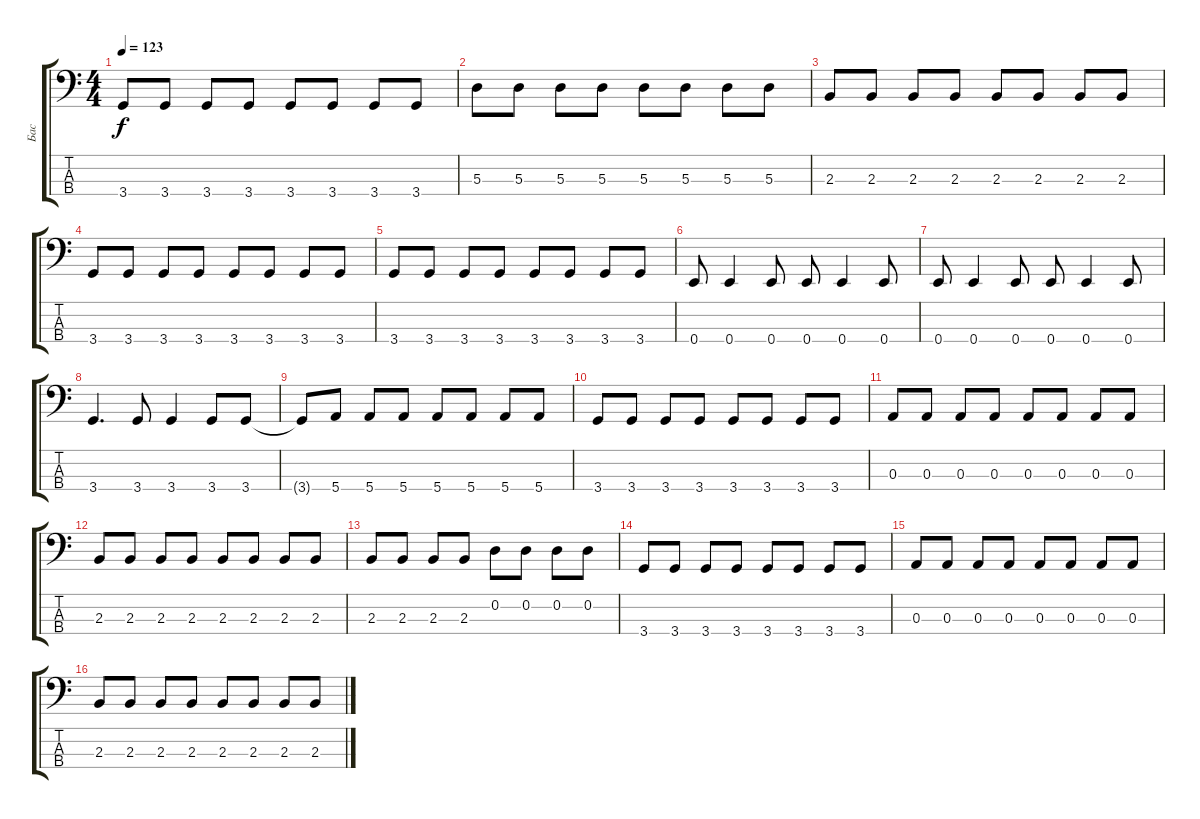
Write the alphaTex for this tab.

\track ("Бас" "Бас") {instrument electricbassfinger}
\staff {score tabs}
\tuning (G2 D2 A1 E1) {hide}
\ts (4 4)
\tempo 123
\clef f4
\ks c
3.4.8{dy f} 3.4.8 3.4.8 3.4.8 3.4.8 3.4.8 3.4.8 3.4.8 |
5.3.8 5.3.8 5.3.8 5.3.8 5.3.8 5.3.8 5.3.8 5.3.8 |
2.3.8 2.3.8 2.3.8 2.3.8 2.3.8 2.3.8 2.3.8 2.3.8 |
3.4.8 3.4.8 3.4.8 3.4.8 3.4.8 3.4.8 3.4.8 3.4.8 |
3.4.8 3.4.8 3.4.8 3.4.8 3.4.8 3.4.8 3.4.8 3.4.8 |
0.4.8 0.4.4 0.4.8 0.4.8 0.4.4 0.4.8 |
0.4.8 0.4.4 0.4.8 0.4.8 0.4.4 0.4.8 |
3.4.4{d} 3.4.8 3.4.4 3.4.8 3.4.8 |
3.4{t}.8 5.4.8 5.4.8 5.4.8 5.4.8 5.4.8 5.4.8 5.4.8 |
3.4.8 3.4.8 3.4.8 3.4.8 3.4.8 3.4.8 3.4.8 3.4.8 |
0.3.8 0.3.8 0.3.8 0.3.8 0.3.8 0.3.8 0.3.8 0.3.8 |
2.3.8 2.3.8 2.3.8 2.3.8 2.3.8 2.3.8 2.3.8 2.3.8 |
2.3.8 2.3.8 2.3.8 2.3.8 0.2.8 0.2.8 0.2.8 0.2.8 |
3.4.8 3.4.8 3.4.8 3.4.8 3.4.8 3.4.8 3.4.8 3.4.8 |
0.3.8 0.3.8 0.3.8 0.3.8 0.3.8 0.3.8 0.3.8 0.3.8 |
2.3.8 2.3.8 2.3.8 2.3.8 2.3.8 2.3.8 2.3.8 2.3{ss}.8
